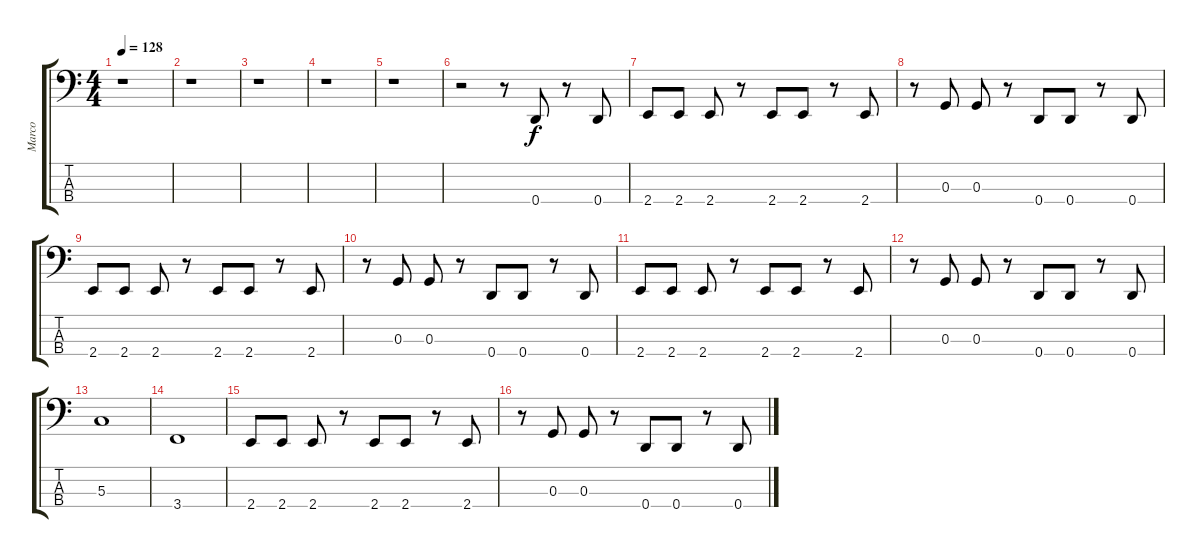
\track ("Marco" "Marco") {instrument electricbassfinger}
\staff {score tabs}
\tuning (F2 C2 G1 D1) {hide}
\ts (4 4)
\tempo 128
\clef f4
\ks c
r.1{dy f} |
r.1 |
r.1 |
r.1 |
r.1 |
r.2 r.8 0.4.8 r.8 0.4.8 |
2.4.8 2.4.8 2.4.8 r.8 2.4.8 2.4.8 r.8 2.4.8 |
r.8 0.3.8 0.3.8 r.8 0.4.8 0.4.8 r.8 0.4.8 |
2.4.8 2.4.8 2.4.8 r.8 2.4.8 2.4.8 r.8 2.4.8 |
r.8 0.3.8 0.3.8 r.8 0.4.8 0.4.8 r.8 0.4.8 |
2.4.8 2.4.8 2.4.8 r.8 2.4.8 2.4.8 r.8 2.4.8 |
r.8 0.3.8 0.3.8 r.8 0.4.8 0.4.8 r.8 0.4.8 |
5.3.1 |
3.4.1 |
2.4.8 2.4.8 2.4.8 r.8 2.4.8 2.4.8 r.8 2.4.8 |
r.8 0.3.8 0.3.8 r.8 0.4.8 0.4.8 r.8 0.4.8
